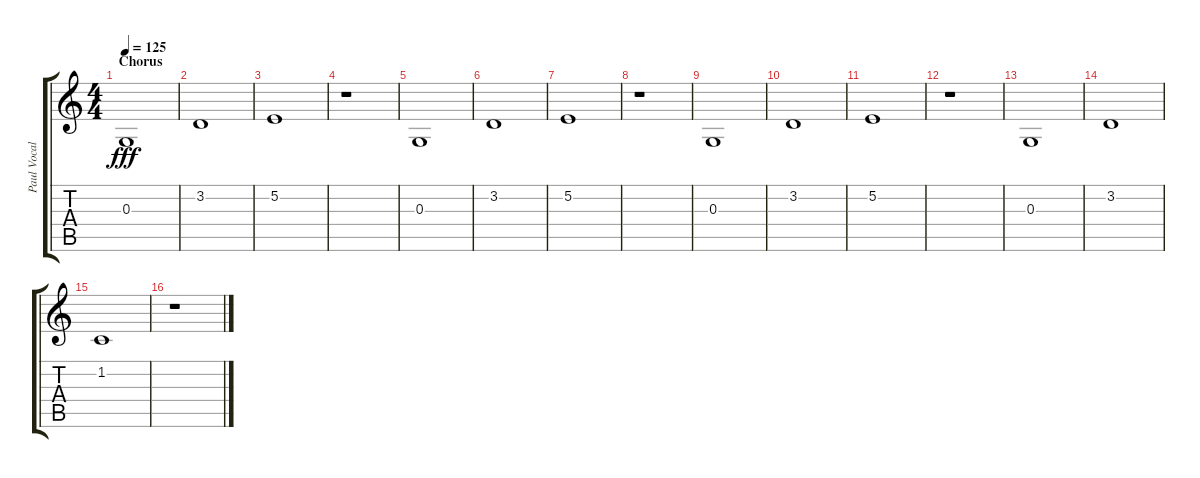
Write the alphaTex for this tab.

\track ("Paul Vocal" "Paul Vocal") {instrument clarinet}
\staff {score tabs}
\tuning (E4 B3 G3 D3 A2 E2) {hide}
\ts (4 4)
\section ("" "Chorus")
\tempo 125
\clef g2
\ks c
0.3.1{dy fff} |
3.2.1 |
5.2.1 |
r.1 |
0.3.1 |
3.2.1 |
5.2.1 |
r.1 |
0.3.1 |
3.2.1 |
5.2.1 |
r.1 |
0.3.1 |
3.2.1 |
1.2.1 |
r.1
